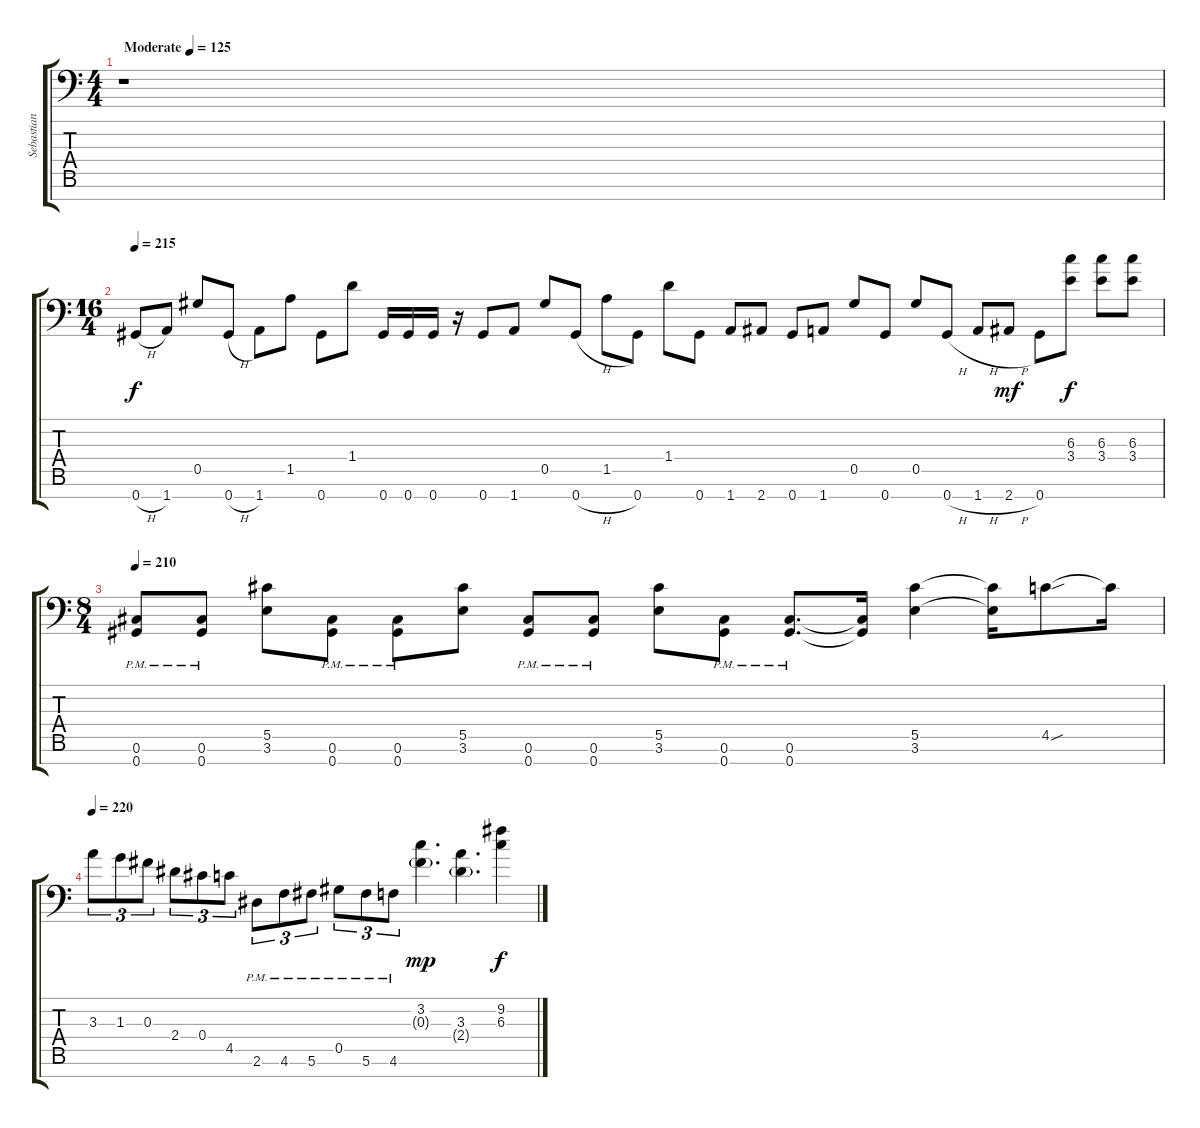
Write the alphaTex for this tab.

\track ("Sebastian Chaput" "Sebastian ") {instrument distortionguitar}
\staff {score tabs}
\tuning (F3 A3 Gb3 Db3 Ab2 Db2 Ab1) {hide}
\ts (4 4)
\tempo (125 "Moderate")
\clef f4
\ks c
r.1{dy f instrument distortionguitar} |
\ts (16 4)
\tempo 215
0.7{h}.8{instrument distortionguitar} 1.7.8 0.5.8 0.7{h}.8 1.7.8 1.5.8 0.7.8 1.4.8 0.7.16 0.7.16 0.7.16 r.16 0.7.8 1.7.8 0.5.8 0.7{h}.8 1.5.8 0.7.8 1.4.8 0.7.8 1.7.8 2.7.8 0.7.8 1.7.8 0.5.8 0.7.8 0.5.8 0.7{h}.8 1.7{h}.8 2.7{h}.8{dy mf} 0.7.8 (6.3 3.4).8{dy f volume 13} (6.3 3.4).8 (6.3 3.4).8 |
\ts (8 4)
\tempo 210
(0.6{pm} 0.7{pm}).8{instrument distortionguitar} (0.6{pm} 0.7{pm}).8 (5.5 3.6).8 (0.6{pm} 0.7{pm}).8 (0.6{pm} 0.7{pm}).8 (5.5 3.6).8 (0.6{pm} 0.7{pm}).8 (0.6{pm} 0.7{pm}).8 (5.5 3.6).8 (0.6{pm} 0.7{pm}).8 (0.6{pm} 0.7{pm}).8{d} (0.6{t} 0.7{t}).16 (5.5 3.6).4 (5.5{t} 3.6{t}).16 4.5{sou}.8 4.5{t}.16 |
\tempo 220
3.3.8{tu (3 2)} 1.3.8{tu (3 2)} 0.3.8{tu (3 2)} 2.4.8{tu (3 2)} 0.4.8{tu (3 2)} 4.5.8{tu (3 2)} 2.6{pm}.8{tu (3 2)} 4.6{pm}.8{tu (3 2)} 5.6{pm}.8{tu (3 2)} 0.5{pm}.8{tu (3 2)} 5.6{pm}.8{tu (3 2)} 4.6{pm}.8{tu (3 2)} (3.2 0.3{g}).4{d dy mp} (3.3 2.4{g}).4{d} (9.2 6.3).4{dy f instrument distortionguitar}
